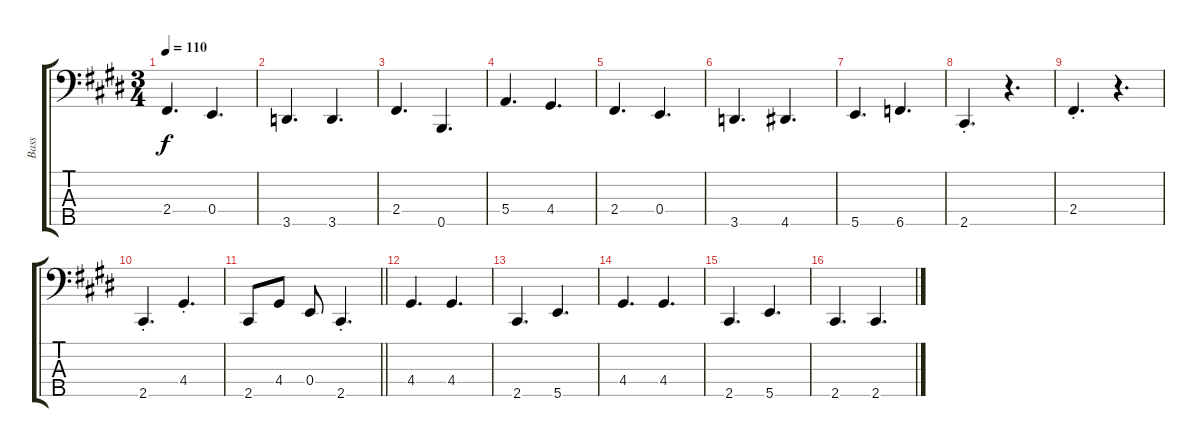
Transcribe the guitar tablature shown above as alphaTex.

\track ("Bass" "Bass") {instrument electricbassfinger}
\staff {score tabs}
\tuning (G2 D2 A1 E1 B0) {hide}
\ts (3 4)
\tempo 110
\clef f4
\ks c#minor
2.4.4{d dy f} 0.4.4{d} |
3.5.4{d} 3.5.4{d} |
2.4.4{d} 0.5.4{d} |
5.4.4{d} 4.4.4{d} |
2.4.4{d} 0.4.4{d} |
3.5.4{d} 4.5.4{d} |
5.5.4{d} 6.5.4{d} |
2.5{st}.4{d} r.4{d} |
2.4{st}.4{d} r.4{d} |
2.5{st}.4{d} 4.4{st}.4{d} |
\barLineRight lightlight
2.5.8 4.4.8 0.4.8 2.5{st}.4{d} |
4.4.4{d} 4.4.4{d} |
2.5.4{d} 5.5.4{d} |
4.4.4{d} 4.4.4{d} |
2.5.4{d} 5.5.4{d} |
2.5.4{d} 2.5.4{d}
